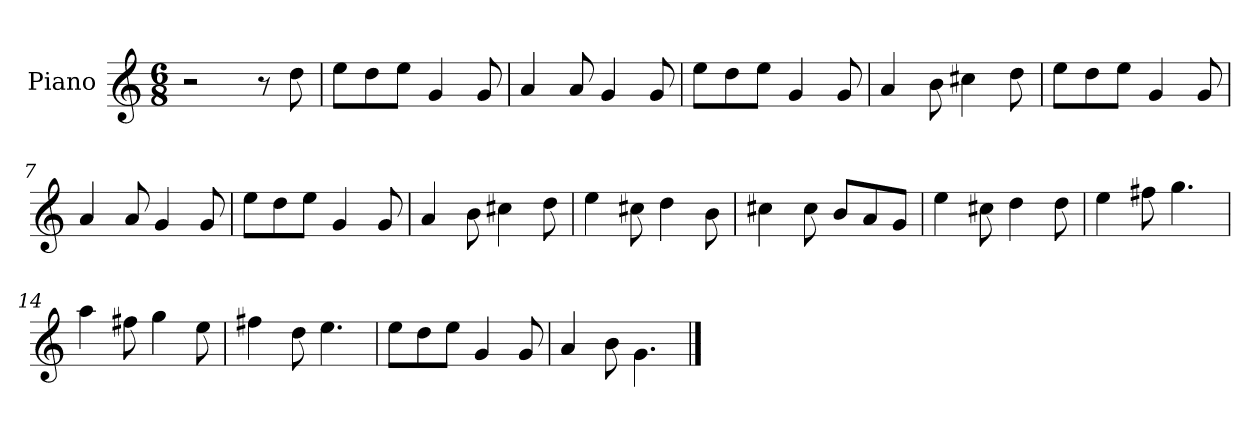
**kern
*part1
*staff1
*I"Piano
*I'Pno
*clefG2
*k[]
*M6/8
=1
2r
8r
8dd\
=2
8ee\L
8dd\
8ee\J
4g/
8g/
=3
4a/
8a/
4g/
8g/
=4
8ee\L
8dd\
8ee\J
4g/
8g/
=5
4a/
8b\
4cc#X\
8dd\
=6
8ee\L
8dd\
8ee\J
4g/
8g/
=7
4a/
8a/
4g/
8g/
=8
8ee\L
8dd\
8ee\J
4g/
8g/
=9
4a/
8b\
4cc#X\
8dd\
=10
4ee\
8cc#X\
4dd\
8b\
=11
4cc#X\
8cc#\
8b/L
8a/
8g/J
=12
4ee\
8cc#X\
4dd\
8dd\
=13
4ee\
8ff#X\
4.gg\
=14
4aa\
8ff#X\
4gg\
8ee\
=15
4ff#X\
8dd\
4.ee\
=16
8ee\L
8dd\
8ee\J
4g/
8g/
=17
4a/
8b\
4.g\
==
*-
